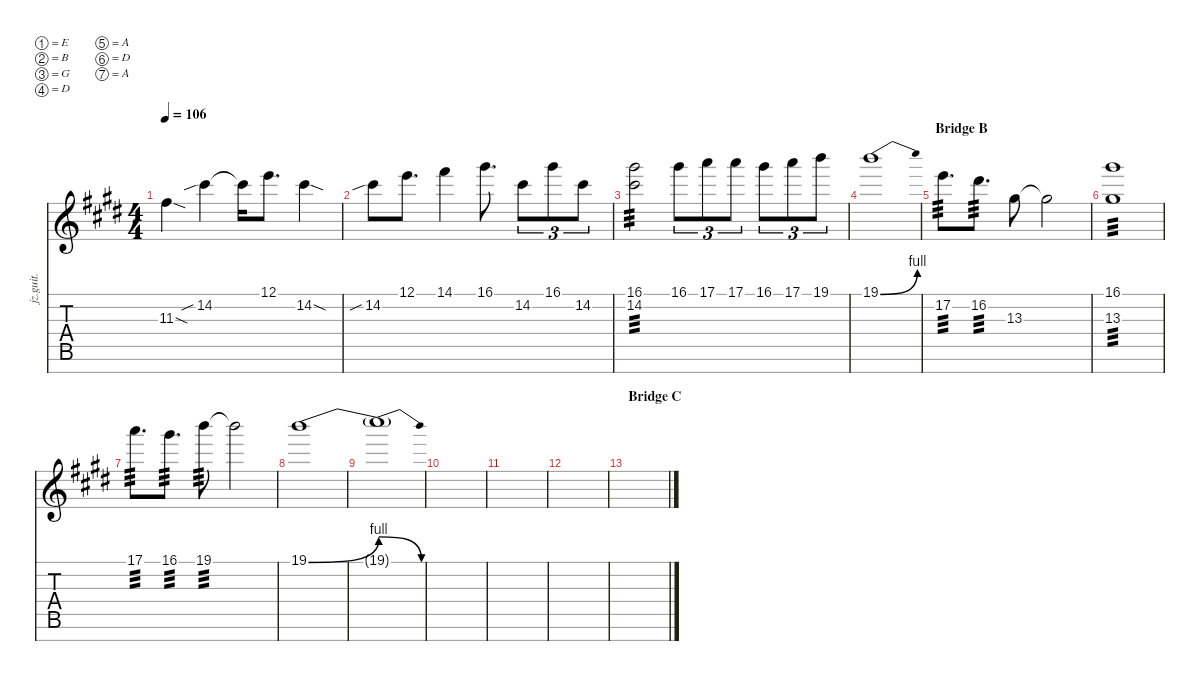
\defaultSystemsLayout 4
\hideDynamics
\bracketExtendMode nobrackets
\otherSystemsTrackNameOrientation horizontal
\track ("Die (Solo)" "jz.guit.") {defaultSystemsLayout 4 instrument distortionguitar}
\staff {score tabs}
\tuning (E4 B3 G3 D3 A2 D2 A1)
\ts (4 4)
\tempo 106
\clef g2
\scale
0.930158
\ks c#minor
11.3{sod acc #}.4{dy mf} 14.2{sib acc #}.4 14.2{t acc #}.16 12.1{acc forcenatural}.8{d} 14.2{sod acc #}.4 |
\scale
0.930158 14.2{sib acc #}.8 12.1{acc forcenatural}.8{d} 14.1{acc #}.4 16.1{acc #}.8{d} 14.2{acc #}.8{tu (3 2)} 16.1{acc #}.8{tu (3 2)} 14.2{acc #}.8{tu (3 2)} |
\scale
0.930158 (16.1{acc #} 14.2{acc #}).2{tp 3} 16.1{acc #}.8{tu (3 2)} 17.1{acc forcenatural}.8{tu (3 2)} 17.1{acc forcenatural}.8{tu (3 2)} 16.1{acc #}.8{tu (3 2)} 17.1{acc forcenatural}.8{tu (3 2)} 19.1{acc forcenatural}.8{tu (3 2)} |
\scale
1.22279 19.1{be (bend 0 0 15 4) acc forcenatural}.1 |
\section ("" "Bridge B")
\scale
0.925737 17.2{acc forcenatural}.8{d tp 3} 16.2{acc #}.8{d tp 3} 13.3{acc #}.8 13.3{t acc #}.2 |
\scale
0.925737 (13.3{acc #} 16.1{acc #}).1{tp 3} |
\scale
0.925737 17.1{acc forcenatural}.8{d tp 3} 16.1{acc #}.8{d tp 3} 19.1{acc forcenatural}.8{tp 3} 19.1{t acc forcenatural}.2 |
\scale
1.20953 19.1{be (bend 0 0 59.4 4) acc forcenatural}.1 |
\scale
0.930158 19.1{be (release 0 4 59.4 0) t}.1 |
\scale
0.930158 |
\scale
0.930158 |
\scale
1.22279 |
\section ("" "Bridge C")
\scale
0.925737 |
\scale
0.925737 |
\scale
0.925737 |
\scale
1.22279
